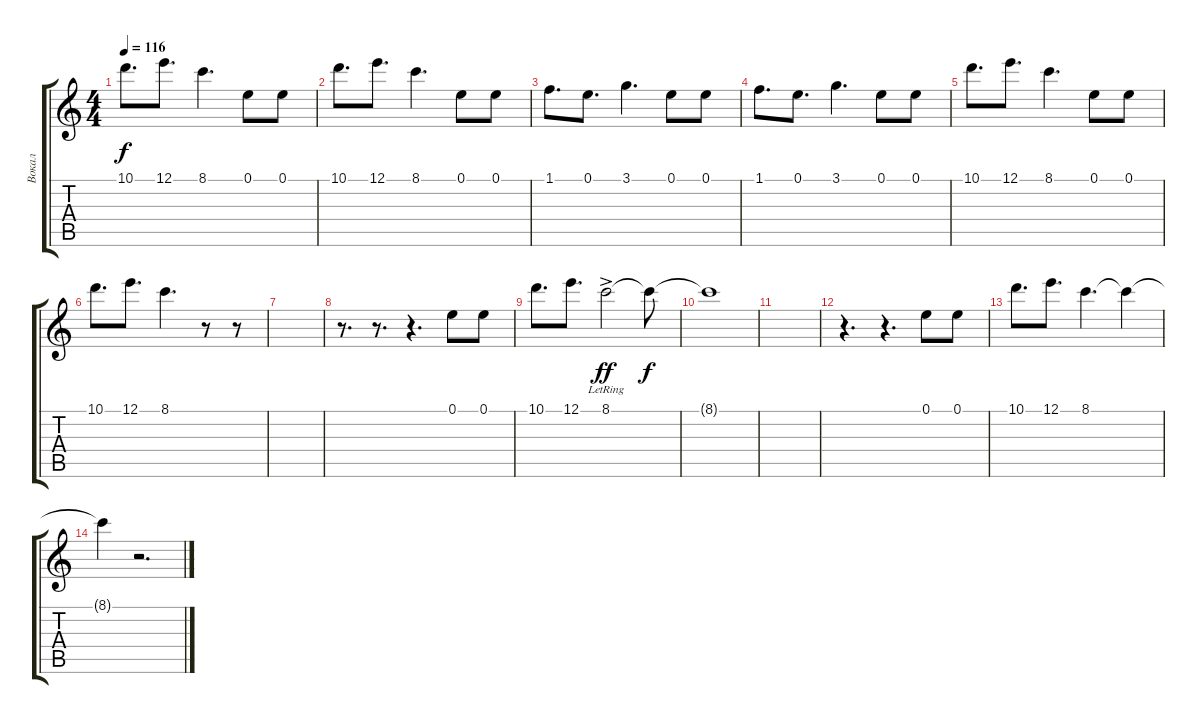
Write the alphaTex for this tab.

\track ("Вокал" "Вокал") {instrument acousticguitarsteel}
\staff {score tabs}
\tuning (E4 B3 G3 D3 A2 E2) {hide}
\ts (4 4)
\tempo 116
\clef g2
\ks c
10.1.8{d dy f} 12.1.8{d} 8.1.4{d} 0.1.8 0.1.8 |
10.1.8{d} 12.1.8{d} 8.1.4{d} 0.1.8 0.1.8 |
1.1.8{d} 0.1.8{d} 3.1.4{d} 0.1.8 0.1.8 |
1.1.8{d} 0.1.8{d} 3.1.4{d} 0.1.8 0.1.8 |
10.1.8{d} 12.1.8{d} 8.1.4{d} 0.1.8 0.1.8 |
10.1.8{d} 12.1.8{d} 8.1.4{d} r.8 r.8 |
|
r.8{d} r.8{d} r.4{d} 0.1.8 0.1.8 |
10.1.8{d} 12.1.8{d} 8.1{ac lr}.2{dy ff} 8.1{t}.8{dy f} |
8.1{t}.1 |
|
r.4{d} r.4{d} 0.1.8 0.1.8 |
10.1.8{d} 12.1.8{d} 8.1.4{d} 8.1{t}.4 |
8.1{t}.4 r.2{d}
